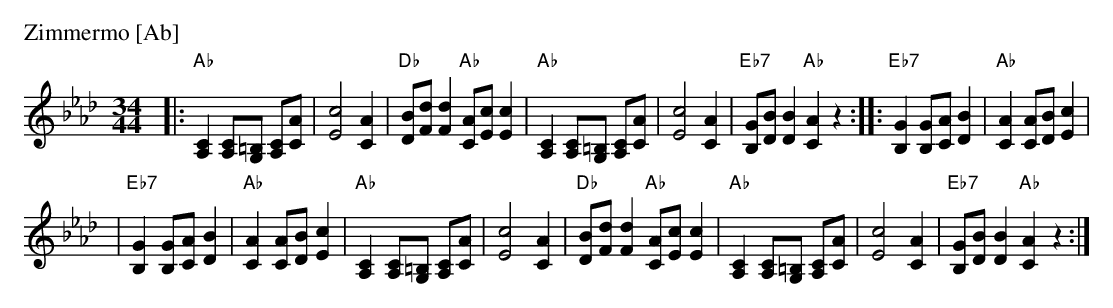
X:1
M: 34/44
L: 1/8
P: Zimmermo [Ab]
K: Ab
|:"Ab" [A,2C2] [A,C][G,=B,] [A,C][CA] | [E4c4] [C2A2] \
| "Db"[DB][Fd][F2d2] "Ab"[CA][Ec][E2c2] \
| "Ab" [A,2C2] [A,C][G,=B,] [A,C][CA] | [E4c4] [C2A2] \
| "Eb7"[B,G][DB][D2B2] "Ab"[C2A2]z2 \
::"Eb7"[G2B,2] [GB,][AC] [B2D2] | "Ab"[A2C2] [AC][BD] [c2E2] |
| "Eb7"[G2B,2] [GB,][AC] [B2D2] | "Ab"[A2C2] [AC][BD] [c2E2] \
| "Ab" [A,2C2] [A,C][G,=B,] [A,C][CA] | [E4c4] [C2A2] \
| "Db"[DB][Fd][F2d2] "Ab"[CA][Ec][E2c2] \
| "Ab" [A,2C2] [A,C][G,=B,] [A,C][CA] | [E4c4] [C2A2] \
| "Eb7"[B,G][DB][D2B2] "Ab"[C2A2]z2 :|
